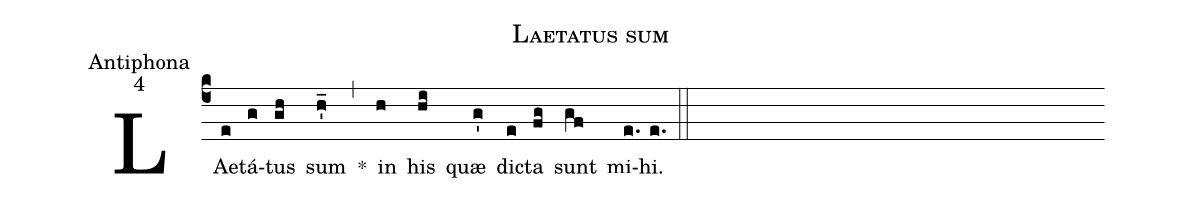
name:Laetatus sum;
office-part:Antiphona;
mode:4;
%%
(c4) LAe(e)tá(g)tus(gh) sum(h'_) *(,) in(h) his(hi) quæ(g') di(e)cta(fg) sunt(gf) mi(e.)hi.(e.) (::)
